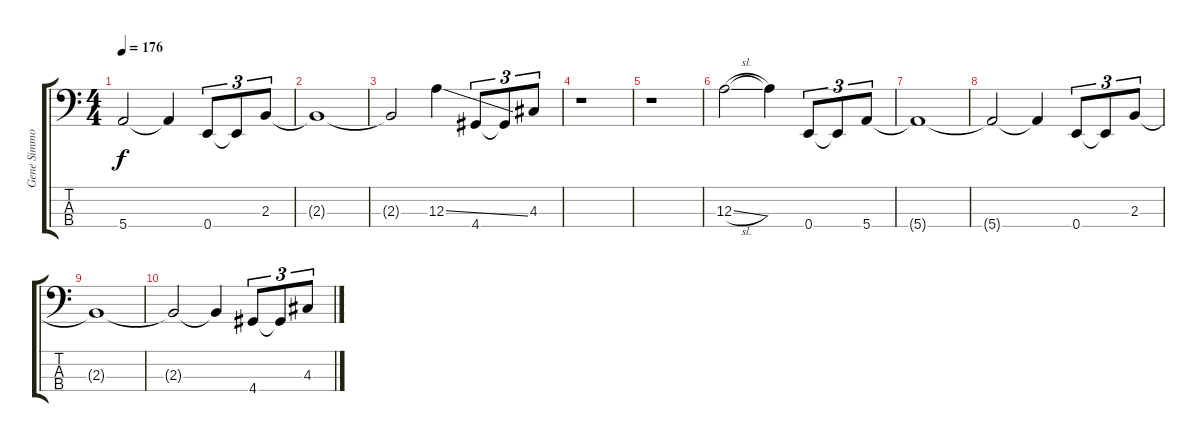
\track ("Gene Simmons" "Gene Simmo") {instrument electricbasspick}
\staff {score tabs}
\tuning (G2 D2 A1 E1) {hide}
\ts (4 4)
\tempo 176
\clef f4
\ks c
5.4{t}.2{dy f} 5.4{t}.4 0.4.8{tu (3 2)} 0.4{t}.8{tu (3 2)} 2.3.8{tu (3 2)} |
2.3{t}.1 |
2.3{t}.2 12.3{ss}.4 4.4.8{tu (3 2)} 4.4{t}.8{tu (3 2)} 4.3.8{tu (3 2)} |
r.1 |
r.1 |
12.3{sl}.2 12.3{t}.4 0.4.8{tu (3 2)} 0.4{t}.8{tu (3 2)} 5.4.8{tu (3 2)} |
5.4{t}.1 |
5.4{t}.2 5.4{t}.4 0.4.8{tu (3 2)} 0.4{t}.8{tu (3 2)} 2.3.8{tu (3 2)} |
2.3{t}.1 |
2.3{t}.2 2.3{t}.4 4.4.8{tu (3 2)} 4.4{t}.8{tu (3 2)} 4.3.8{tu (3 2)}
